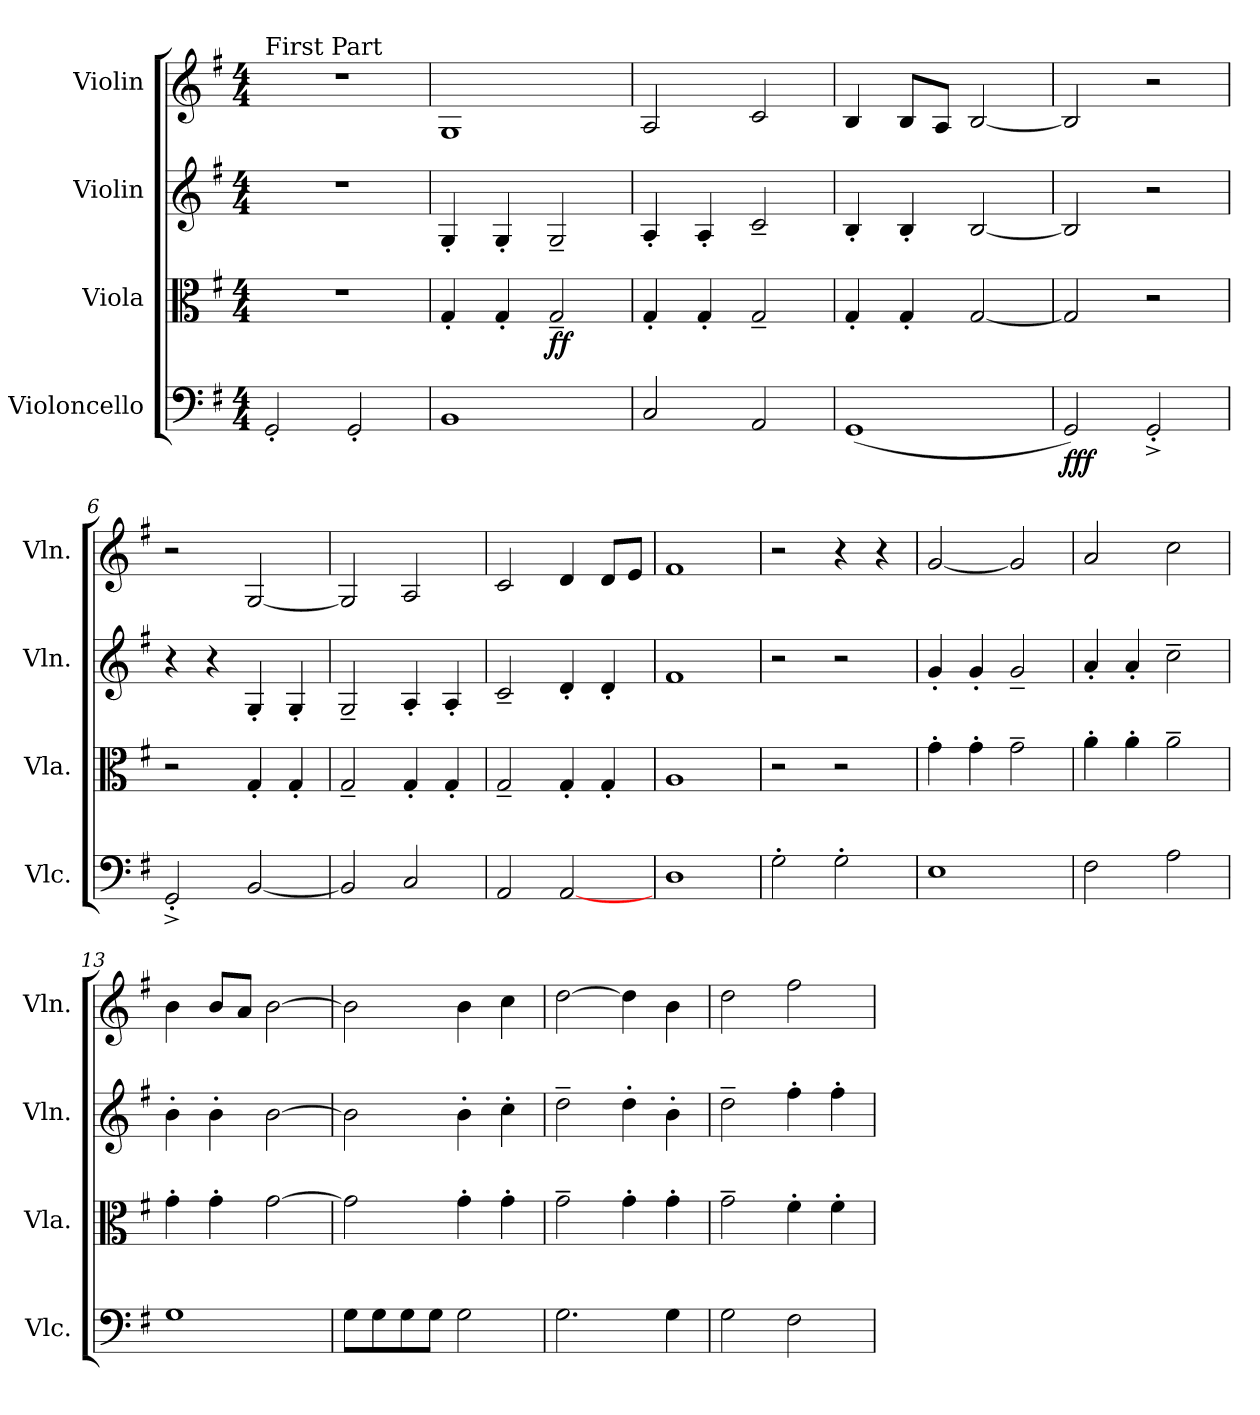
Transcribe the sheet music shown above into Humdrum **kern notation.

**kern	**dynam	**kern	**dynam	**kern	**dynam	**kern	**dynam
*part4	*part4	*part3	*part3	*part2	*part2	*part1	*part1
*staff4	*staff4	*staff3	*staff3	*staff2	*staff2	*staff1	*staff1
*I"Violoncello	*	*I"Viola	*	*I"Violin	*	*I"Violin	*
*I'Vlc.	*	*I'Vla.	*	*I'Vln.	*	*I'Vln.	*
*clefF4	*	*clefC3	*	*clefG2	*	*clefG2	*
*k[f#]	*	*k[f#]	*	*k[f#]	*	*k[f#]	*
*G:	*	*G:	*	*G:	*	*G:	*
*M4/4	*	*M4/4	*	*M4/4	*	*M4/4	*
=1	=1	=1	=1	=1	=1	=1	=1
!	!	!	!	!	!	!LO:TX:a:t=First Part	!
!	!LO:DY:b	!	!	!	!	!	!
!	!LO:DY:n=1:b	!	!	!	!	!	!
!	!LO:DY:n=2:b	!	!	!	!	!	!
!	!LO:DY:n=3:b	!	!	!	!	!	!
2GG'/	mf fff f ff	1r	.	1r	.	1r	.
2GG'/	.	.	.	.	.	.	.
=2	=2	=2	=2	=2	=2	=2	=2
!	!LO:DY:b	!	!	!	!	!	!
!	!LO:DY:n=1:b	!	!LO:DY:b	!	!	!	!
!	!	!	!LO:DY:n=1:b	!	!	!	!
!	!	!	!LO:DY:n=2:b	!	!	!	!
!	!	!	!LO:DY:n=3:b	!	!	!	!
!	!	!	!LO:DY:n=4:b	!	!LO:DY:b	!	!
!	!	!	!	!	!LO:DY:n=1:b	!	!
!	!	!	!	!	!LO:DY:n=2:b	!	!LO:DY:b
!	!	!	!	!	!	!	!LO:DY:n=1:b
1BB	pp ff	4G'/	p pp mp fff mp	4G'/	pp ff mp	1G	p mf
.	.	4G'/	.	4G'/	.	.	.
!	!	!	!LO:DY:n=5:b	!	!	!	!
.	.	2G~/	ff	2G~/	.	.	.
=3	=3	=3	=3	=3	=3	=3	=3
2C/	.	4G'/	.	4A'/	.	2A/	.
.	.	4G'/	.	4A'/	.	.	.
2AA/	.	2G~/	.	2c~/	.	2c/	.
=4	=4	=4	=4	=4	=4	=4	=4
(1GG	.	4G'/	.	4B'/	.	4B/	.
.	.	4G'/	.	4B'/	.	8B/L	.
.	.	.	.	.	.	8A/J	.
.	.	[2G/	.	[2B/	.	[2B/	.
=5	=5	=5	=5	=5	=5	=5	=5
!	!LO:DY:b	!	!	!	!	!	!
2GG/)	fff	2G/]	.	2B/]	.	2B/]	.
2GG'^/	.	2r	.	2r	.	2r	.
=6	=6	=6	=6	=6	=6	=6	=6
2GG'^/	.	2r	.	4r	.	2r	.
.	.	.	.	4r	.	.	.
[2BB/	.	4G'/	.	4G'/	.	[2G/	.
.	.	4G'/	.	4G'/	.	.	.
=7	=7	=7	=7	=7	=7	=7	=7
2BB/]	.	2G~/	.	2G~/	.	2G/]	.
2C/	.	4G'/	.	4A'/	.	2A/	.
.	.	4G'/	.	4A'/	.	.	.
=8	=8	=8	=8	=8	=8	=8	=8
2AA/	.	2G~/	.	2c~/	.	2c/	.
[2AA/	.	4G'/	.	4d'/	.	4d/	.
.	.	4G'/	.	4d'/	.	8d/L	.
.	.	.	.	.	.	8e/J	.
=9	=9	=9	=9	=9	=9	=9	=9
1D	.	1A	.	1f#	.	1f#	.
=10	=10	=10	=10	=10	=10	=10	=10
2G'\	.	2r	.	2r	.	2r	.
2G'\	.	2r	.	2r	.	4r	.
.	.	.	.	.	.	4r	.
!!LO:LB:g=z
=11	=11	=11	=11	=11	=11	=11	=11
1E	.	4g'\	.	4g'/	.	[2g/	.
.	.	4g'\	.	4g'/	.	.	.
.	.	2g~\	.	2g~/	.	2g/]	.
=12	=12	=12	=12	=12	=12	=12	=12
2F#\	.	4a'\	.	4a'/	.	2a/	.
.	.	4a'\	.	4a'/	.	.	.
2A\	.	2a~\	.	2cc~\	.	2cc\	.
=13	=13	=13	=13	=13	=13	=13	=13
1G	.	4g'\	.	4b'\	.	4b\	.
.	.	4g'\	.	4b'\	.	8b/L	.
.	.	.	.	.	.	8a/J	.
.	.	[2g\	.	[2b\	.	[2b\	.
=14	=14	=14	=14	=14	=14	=14	=14
8G\L	.	2g\]	.	2b\]	.	2b\]	.
8G\	.	.	.	.	.	.	.
8G\	.	.	.	.	.	.	.
8G\J	.	.	.	.	.	.	.
2G\	.	4g'\	.	4b'\	.	4b\	.
.	.	4g'\	.	4cc'\	.	4cc\	.
=15	=15	=15	=15	=15	=15	=15	=15
2.G\	.	2g~\	.	2dd~\	.	[2dd\	.
.	.	4g'\	.	4dd'\	.	4dd\]	.
4G\	.	4g'\	.	4b'\	.	4b\	.
=16	=16	=16	=16	=16	=16	=16	=16
2G\	.	2g~\	.	2dd~\	.	2dd\	.
2F#\	.	4f#'\	.	4ff#'\	.	2ff#\	.
.	.	4f#'\	.	4ff#'\	.	.	.
=	=	=	=	=	=	=	=
*-	*-	*-	*-	*-	*-	*-	*-
